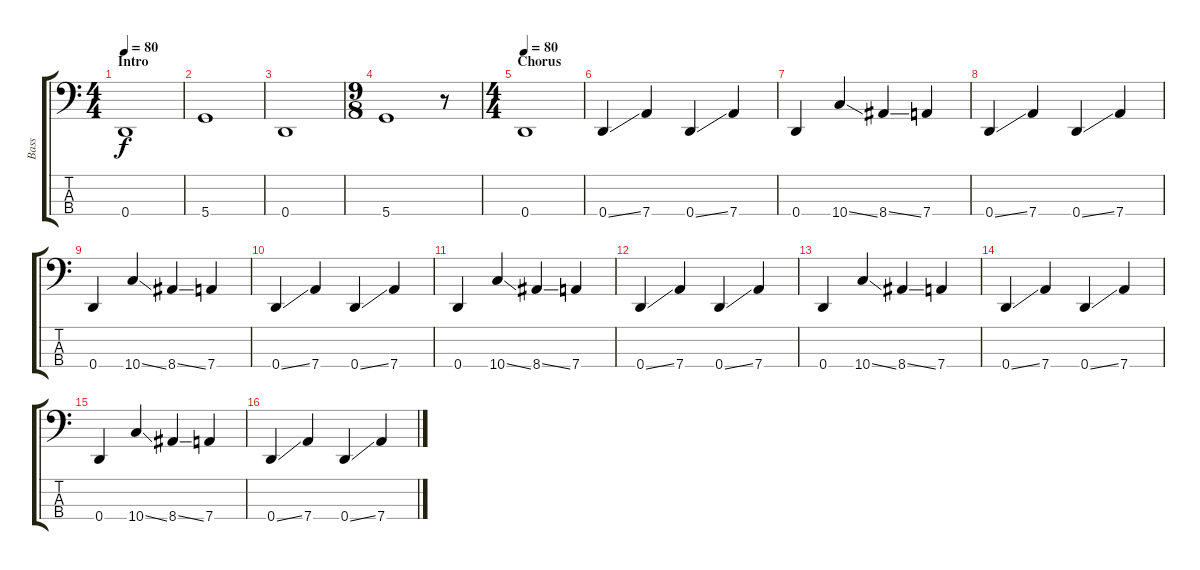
\track ("Bass" "Bass") {instrument electricbassfinger}
\staff {score tabs}
\tuning (G2 D2 A1 D1) {hide}
\ts (4 4)
\section ("" "Intro")
\tempo 80
\tempo 60
\tempo 80
\clef f4
\ks c
0.4.1{dy f instrument electricbassfinger} |
5.4.1 |
0.4.1 |
\ts (9 8)
5.4.1 r.8 |
\ts (4 4)
\section ("" "Chorus")
\tempo 80
0.4.1 |
0.4{ss}.4 7.4.4 0.4{ss}.4 7.4.4 |
0.4.4 10.4{ss}.4 8.4{ss}.4 7.4.4 |
0.4{ss}.4 7.4.4 0.4{ss}.4 7.4.4 |
0.4.4 10.4{ss}.4 8.4{ss}.4 7.4.4 |
0.4{ss}.4 7.4.4 0.4{ss}.4 7.4.4 |
0.4.4 10.4{ss}.4 8.4{ss}.4 7.4.4 |
0.4{ss}.4 7.4.4 0.4{ss}.4 7.4.4 |
0.4.4 10.4{ss}.4 8.4{ss}.4 7.4.4 |
0.4{ss}.4 7.4.4 0.4{ss}.4 7.4.4 |
0.4.4 10.4{ss}.4 8.4{ss}.4 7.4.4 |
0.4{ss}.4 7.4.4 0.4{ss}.4 7.4.4
